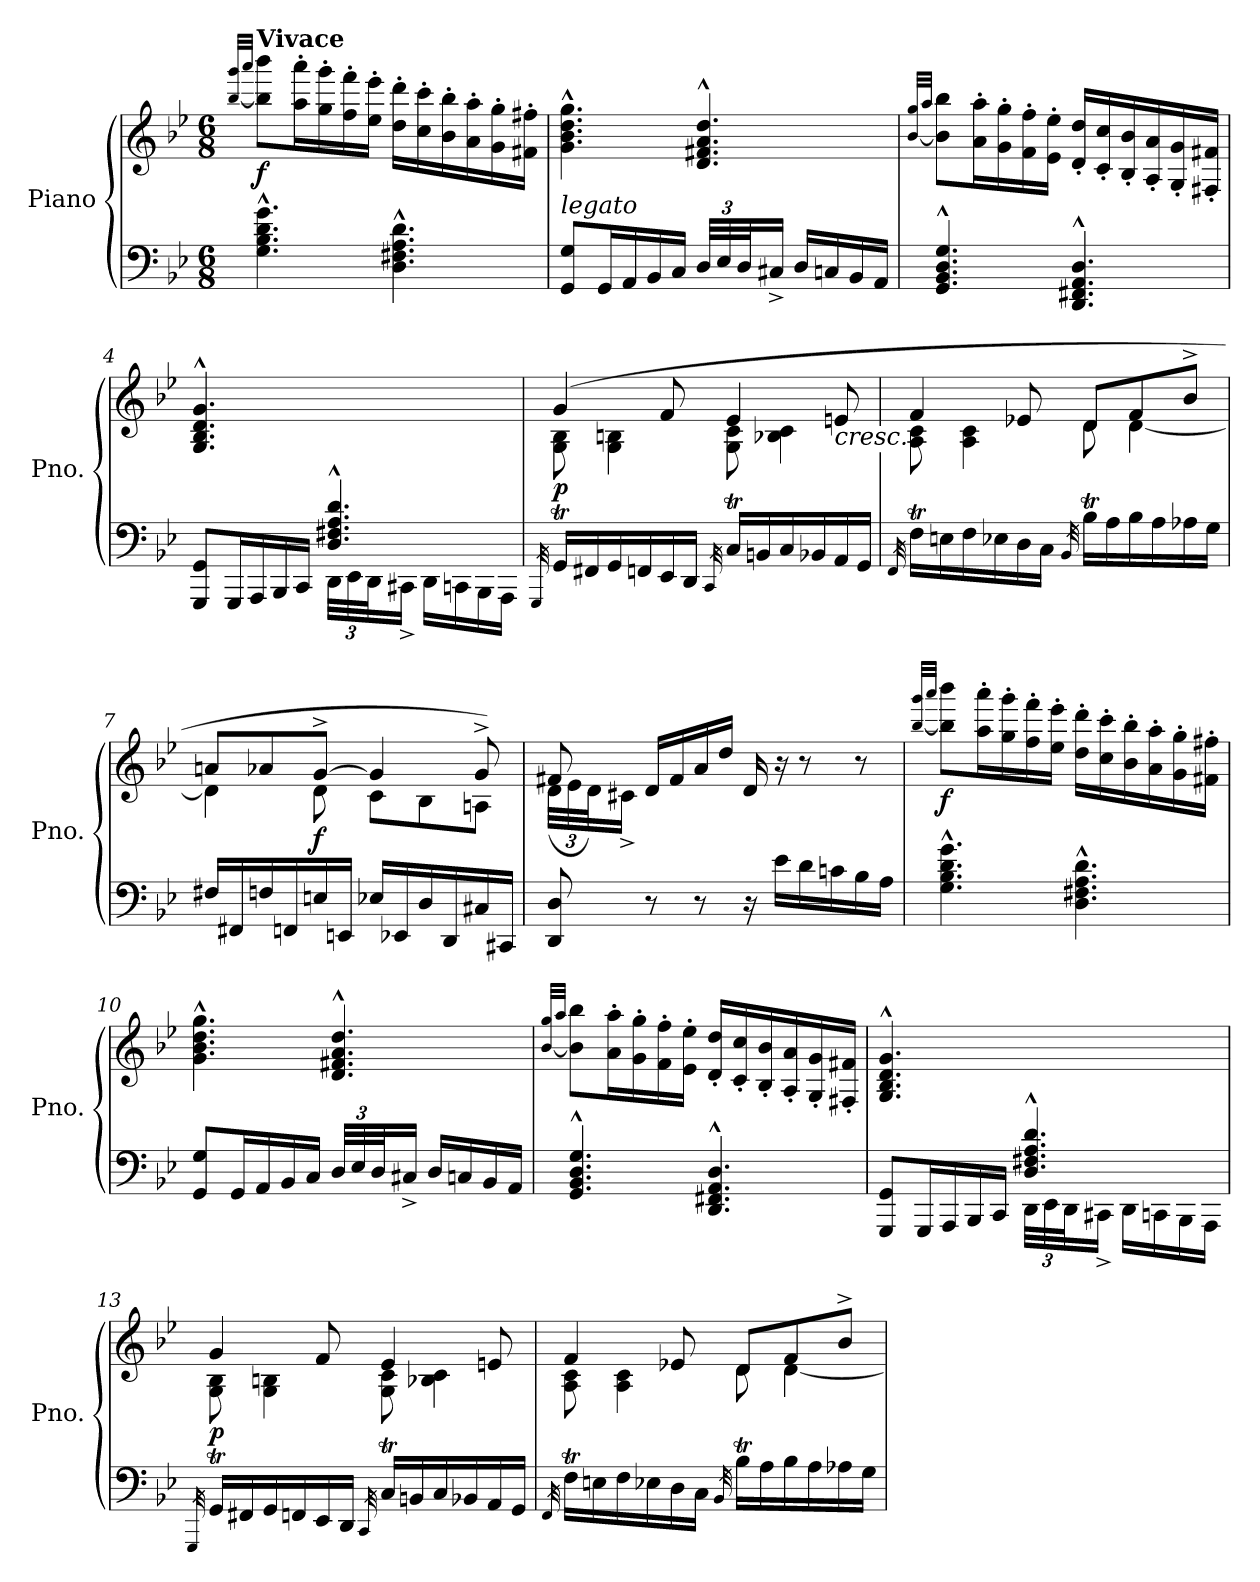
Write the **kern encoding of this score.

**kern	**kern	**dynam
*part1	*part1	*part1
*staff2	*staff1	*staff1/2
*I"Piano	*	*
*I'Pno.	*	*
*clefF4	*clefG2	*
*k[b-e-]	*k[b-e-]	*
*M6/8	*M6/8	*
=1	=1	=1
.	[32qbb-/ 32qggg/LLL	.
.	32qaaa/JJJ	.
!	!LO:TX:a:B:t=Vivace	!
!	!	!LO:DY:b
4.G\^^ 4.B-\^^ 4.d\^^ 4.g\^^	8bb-\] 8bbb-\L	f
.	16aa\' 16aaa\'L	.
.	16gg\' 16ggg\'	.
.	16ff\' 16fff\'	.
.	16ee-\' 16eee-\'JJ	.
4.D\^^ 4.F#X\^^ 4.A\^^ 4.d\^^	16dd\' 16ddd\'LL	.
.	16cc\' 16ccc\'	.
.	16b-\' 16bb-\'	.
.	16a\' 16aa\'	.
.	16g\' 16gg\'	.
.	16f#X\' 16ff#X\'JJ	.
=2	=2	=2
!LO:TX:a:i:t=legato	!	!
8GG/ 8G/L	4.g\^^ 4.b-\^^ 4.dd\^^ 4.gg\^^	.
16GG/L	.	.
16AA/	.	.
16BB-/	.	.
16C/JJ	.	.
*Xbrackettup	*	*
48D/LLL	4.d/^^ 4.f#X/^^ 4.a/^^ 4.dd/^^	.
48E-/	.	.
48D/J	.	.
16C#X^/JJ	.	.
16D/LL	.	.
16Cn/	.	.
16BB-/	.	.
16AA/JJ	.	.
=3	=3	=3
.	[32qb-/ 32qgg/LLL	.
.	32qaa/JJJ	.
4.GG/^^ 4.BB-/^^ 4.D/^^ 4.G/^^	8b-\] 8bb-\L	.
.	16a\' 16aa\'L	.
.	16g\' 16gg\'	.
.	16f\' 16ff\'	.
.	16e-\' 16ee-\'JJ	.
4.DD/^^ 4.FF#X/^^ 4.AA/^^ 4.D/^^	16d/' 16dd/'LL	.
.	16c/' 16cc/'	.
.	16B-/' 16b-/'	.
.	16A/' 16a/'	.
.	16G/' 16g/'	.
.	16F#X/' 16f#X/'JJ	.
=4	=4	=4
*^	*	*
4.ryy	8GGG/ 8GG/L	4.G/^^ 4.B-/^^ 4.d/^^ 4.g/^^	.
.	16GGG/L	.	.
.	16AAA/	.	.
.	16BBB-/	.	.
.	16CC/JJ	.	.
4.D/^^ 4.F#X/^^ 4.A/^^ 4.d/^^	48DD\LLL	4.ryy	.
.	48EE-\	.	.
.	48DD\J	.	.
.	16CC#X^\JJ	.	.
.	16DD\LL	.	.
.	16CCn\	.	.
.	16BBB-\	.	.
.	16AAA\JJ	.	.
*v	*v	*	*
!!LO:LB:g=z
=5	=5	=5
32qGGG/	.	.
*	*^	*
!	!	!	!LO:DY:b
16GGT/LL	(>4g/	8G\ 8B-\	p
16FF#X/	.	.	.
16GG/	.	4G\ 4Bn\	.
16FFn/	.	.	.
16EE-/	8f/	.	.
16DD/JJ	.	.	.
32qCC/	.	.	.
16CT/LL	4e-/	8G\ 8c\	.
16BBn/	.	.	.
16C/	.	4B-X\ 4c\	.
16BB-X/	.	.	.
!	!LO:TX:b:i:t=cresc.	!	!
16AA/	8en/	.	.
16GG/JJ	.	.	.
=6	=6	=6	=6
32qFF/	.	.	.
16FT\LL	4f/	8A\ 8c\	.
16En\	.	.	.
16F\	.	4A\ 4c\	.
16E-X\	.	.	.
16D\	8e-X/	.	.
16C\JJ	.	.	.
32qBB-/	.	.	.
16B-T\LL	8d/L	8d\	.
16A\	.	.	.
16B-\	8f/	[4d\	.
16A\	.	.	.
16A-X\	8b-^/J	.	.
16G\JJ	.	.	.
=7	=7	=7	=7
16F#X/LL	8an/L	4d\]	.
16FF#X/	.	.	.
16Fn/	8a-X/	.	.
16FFn/	.	.	.
!	!	!	!LO:DY:b
16En/	[8g^/J	8d\	f
16EEn/JJ	.	.	.
16E-X/LL	4g/]	8c\L	.
16EE-X/	.	.	.
16D/	.	8B-\	.
16DD/	.	.	.
16C#X/	8g^/)	8An\J	.
16CC#X/JJ	.	.	.
!!LO:LB:g=z	!!
=8	=8	=8	=8
*	*	*Xbrackettup	*
8DD/ 8D/	8f#X/	(<48d\LLL	.
.	.	48e-\	.
.	.	48d\J)	.
.	.	16c#X^\JJ	.
8r	16d/LL	8ryy	.
.	16f#/	.	.
8r	16a/	8ryy	.
.	16dd/JJ	.	.
16r	16d/	16ryy	.
16e-\LL	16r	16ryy	.
16d\	8r	8ryy	.
16cn\	.	.	.
16B-\	8r	8ryy	.
16A\JJ	.	.	.
*	*v	*v	*
=9	=9	=9
.	[32qbb-/ 32qggg/LLL	.
.	32qaaa/JJJ	.
!	!	!LO:DY:b
4.G\^^ 4.B-\^^ 4.d\^^ 4.g\^^	8bb-\] 8bbb-\L	f
.	16aa\' 16aaa\'L	.
.	16gg\' 16ggg\'	.
.	16ff\' 16fff\'	.
.	16ee-\' 16eee-\'JJ	.
4.D\^^ 4.F#X\^^ 4.A\^^ 4.d\^^	16dd\' 16ddd\'LL	.
.	16cc\' 16ccc\'	.
.	16b-\' 16bb-\'	.
.	16a\' 16aa\'	.
.	16g\' 16gg\'	.
.	16f#X\' 16ff#X\'JJ	.
=10	=10	=10
8GG/ 8G/L	4.g\^^ 4.b-\^^ 4.dd\^^ 4.gg\^^	.
16GG/L	.	.
16AA/	.	.
16BB-/	.	.
16C/JJ	.	.
48D/LLL	4.d/^^ 4.f#X/^^ 4.a/^^ 4.dd/^^	.
48E-/	.	.
48D/J	.	.
16C#X^/JJ	.	.
16D/LL	.	.
16Cn/	.	.
16BB-/	.	.
16AA/JJ	.	.
=11	=11	=11
.	[32qb-/ 32qgg/LLL	.
.	32qaa/JJJ	.
4.GG/^^ 4.BB-/^^ 4.D/^^ 4.G/^^	8b-\] 8bb-\L	.
.	16a\' 16aa\'L	.
.	16g\' 16gg\'	.
.	16f\' 16ff\'	.
.	16e-\' 16ee-\'JJ	.
4.DD/^^ 4.FF#X/^^ 4.AA/^^ 4.D/^^	16d/' 16dd/'LL	.
.	16c/' 16cc/'	.
.	16B-/' 16b-/'	.
.	16A/' 16a/'	.
.	16G/' 16g/'	.
.	16F#X/' 16f#X/'JJ	.
!!LO:LB:g=z
=12	=12	=12
*^	*	*
4.ryy	8GGG/ 8GG/L	4.G/^^ 4.B-/^^ 4.d/^^ 4.g/^^	.
.	16GGG/L	.	.
.	16AAA/	.	.
.	16BBB-/	.	.
.	16CC/JJ	.	.
4.D/^^ 4.F#X/^^ 4.A/^^ 4.d/^^	48DD\LLL	4.ryy	.
.	48EE-\	.	.
.	48DD\J	.	.
.	16CC#X^\JJ	.	.
.	16DD\LL	.	.
.	16CCn\	.	.
.	16BBB-\	.	.
.	16AAA\JJ	.	.
*v	*v	*	*
=13	=13	=13
32qGGG/	.	.
*	*^	*
!	!	!	!LO:DY:b
16GGT/LL	4g/	8G\ 8B-\	p
16FF#X/	.	.	.
16GG/	.	4G\ 4Bn\	.
16FFn/	.	.	.
16EE-/	8f/	.	.
16DD/JJ	.	.	.
32qCC/	.	.	.
16CT/LL	4e-/	8G\ 8c\	.
16BBn/	.	.	.
16C/	.	4B-X\ 4c\	.
16BB-X/	.	.	.
16AA/	8en/	.	.
16GG/JJ	.	.	.
=14	=14	=14	=14
32qFF/	.	.	.
16FT\LL	4f/	8A\ 8c\	.
16En\	.	.	.
16F\	.	4A\ 4c\	.
16E-X\	.	.	.
16D\	8e-X/	.	.
16C\JJ	.	.	.
32qBB-/	.	.	.
16B-T\LL	8d/L	8d\	.
16A\	.	.	.
16B-\	8f/	[4d\	.
16A\	.	.	.
16A-X\	8b-^/J	.	.
16G\JJ	.	.	.
*	*v	*v	*
=	=	=
*-	*-	*-
